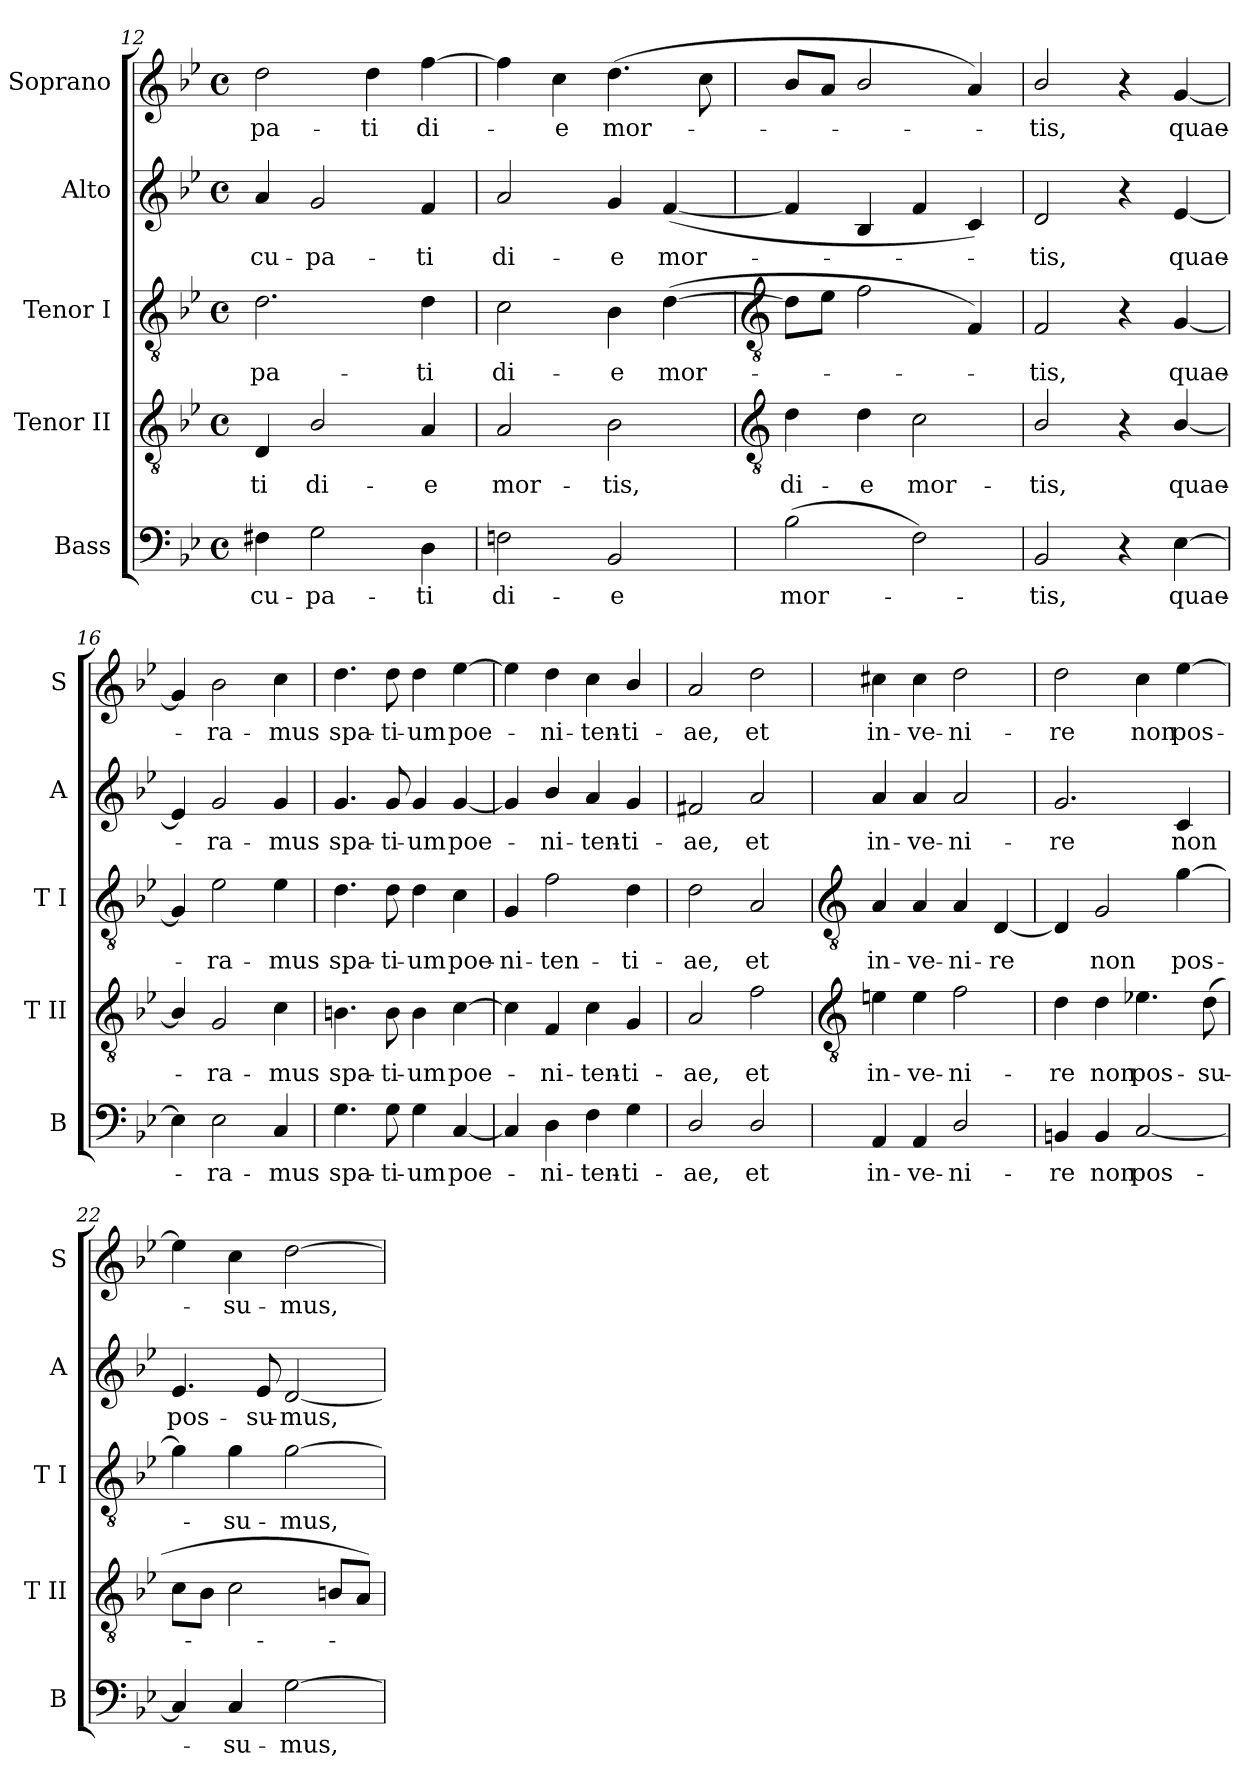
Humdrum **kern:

**kern	**text	**kern	**text	**kern	**text	**kern	**text	**kern	**text
*part5	*part5	*part4	*part4	*part3	*part3	*part2	*part2	*part1	*part1
*staff5	*staff5	*staff4	*staff4	*staff3	*staff3	*staff2	*staff2	*staff1	*staff1
*I"Bass	*	*I"Tenor II	*	*I"Tenor I	*	*I"Alto	*	*I"Soprano	*
*I'B	*	*I'T II	*	*I'T I	*	*I'A	*	*I'S	*
*clefF4	*	*clefGv2	*	*clefGv2	*	*clefG2	*	*clefG2	*
*k[b-e-]	*	*k[b-e-]	*	*k[b-e-]	*	*k[b-e-]	*	*k[b-e-]	*
*B-:	*	*B-:	*	*B-:	*	*B-:	*	*B-:	*
*M4/4	*	*M4/4	*	*M4/4	*	*M4/4	*	*M4/4	*
*met(c)	*	*met(c)	*	*met(c)	*	*met(c)	*	*met(c)	*
=12	=12	=12	=12	=12	=12	=12	=12	=12	=12
!	!LO:LY:b	!	!LO:LY:b	!	!LO:LY:b	!	!LO:LY:b	!	!LO:LY:b
4F#X	-cu-	4D	ti	2.d	-pa-	4a	-cu-	2dd	-pa-
!	!LO:LY:b	!	!LO:LY:b	!	!	!	!LO:LY:b	!	!
2G	-pa-	2B-/	di-	.	.	2g	-pa-	.	.
!	!	!	!	!	!	!	!	!	!LO:LY:b
.	.	.	.	.	.	.	.	4dd	-ti
!	!LO:LY:b	!	!LO:LY:b	!	!LO:LY:b	!	!LO:LY:b	!	!LO:LY:b
4D	-ti	4A	-e	4d	-ti	4f	-ti	[4ff	di-
=13	=13	=13	=13	=13	=13	=13	=13	=13	=13
!	!LO:LY:b	!	!LO:LY:b	!	!LO:LY:b	!	!LO:LY:b	!	!
2Fn	di-	2A	mor-	2c	di-	2a	di-	4ff]	.
!	!	!	!	!	!	!	!	!	!LO:LY:b
.	.	.	.	.	.	.	.	4cc	e
!	!LO:LY:b	!	!LO:LY:b	!	!LO:LY:b	!	!LO:LY:b	!	!LO:LY:b
2BB-	-e	2B-	-tis,	4B-	-e	4g	-e	(<4.dd	mor-
!	!	!	!	!	!LO:LY:b	!	!LO:LY:b	!	!
.	.	.	.	(>[4d	mor-	(<[4f	mor-	.	.
.	.	.	.	.	.	.	.	8cc	.
!!LO:LB:g=z
=14	=14	=14	=14	=14	=14	=14	=14	=14	=14
*	*	*clefGv2	*	*clefGv2	*	*	*	*	*
!	!LO:LY:b	!	!LO:LY:b	!	!	!	!	!	!
(>2B-	mor-	4d	di-	8dL]	.	4f]	.	8b-L	.
.	.	.	.	8e-J	.	.	.	8aJ	.
!	!	!	!LO:LY:b	!	!	!	!	!	!
.	.	4d	-e	2f	.	4B-	.	2b-/	.
!	!	!	!LO:LY:b	!	!	!	!	!	!
2F)	.	2c	mor-	.	.	4f	.	.	.
.	.	.	.	4F)	.	4c)	.	4a)	.
=15	=15	=15	=15	=15	=15	=15	=15	=15	=15
!	!LO:LY:b	!	!LO:LY:b	!	!LO:LY:b	!	!LO:LY:b	!	!LO:LY:b
2BB-	tis,	2B-/	-tis,	2F	tis,	2d	tis,	2b-/	tis,
4r	.	4r	.	4r	.	4r	.	4r	.
!	!LO:LY:b	!	!LO:LY:b	!	!LO:LY:b	!	!LO:LY:b	!	!LO:LY:b
[4E-	quae-	[4B-/	quae-	[4G	quae-	[4e-	quae-	[4g	quae-
=16	=16	=16	=16	=16	=16	=16	=16	=16	=16
4E-]	.	4B-/]	.	4G]	.	4e-]	.	4g]	.
!	!LO:LY:b	!	!LO:LY:b	!	!LO:LY:b	!	!LO:LY:b	!	!LO:LY:b
2E-	ra-	2G	ra-	2e-	ra-	2g	ra-	2b-	ra-
!	!LO:LY:b	!	!LO:LY:b	!	!LO:LY:b	!	!LO:LY:b	!	!LO:LY:b
4C	-mus	4c	-mus	4e-	-mus	4g	-mus	4cc	-mus
=17	=17	=17	=17	=17	=17	=17	=17	=17	=17
!	!LO:LY:b	!	!LO:LY:b	!	!LO:LY:b	!	!LO:LY:b	!	!LO:LY:b
4.G	spa-	4.Bn	spa-	4.d	spa-	4.g	spa-	4.dd	spa-
!	!LO:LY:b	!	!LO:LY:b	!	!LO:LY:b	!	!LO:LY:b	!	!LO:LY:b
8G	-ti-	8B	-ti-	8d	-ti-	8g	-ti-	8dd	-ti-
!	!LO:LY:b	!	!LO:LY:b	!	!LO:LY:b	!	!LO:LY:b	!	!LO:LY:b
4G	-um	4B	-um	4d	-um	4g	-um	4dd	-um
!	!LO:LY:b	!	!LO:LY:b	!	!LO:LY:b	!	!LO:LY:b	!	!LO:LY:b
[4C	poe-	[4c	poe-	4c	poe-	[4g	poe-	[4ee-	poe-
=18	=18	=18	=18	=18	=18	=18	=18	=18	=18
!	!	!	!	!	!LO:LY:b	!	!	!	!
4C]	.	4c]	.	4G	-ni-	4g]	.	4ee-]	.
!	!LO:LY:b	!	!LO:LY:b	!	!LO:LY:b	!	!LO:LY:b	!	!LO:LY:b
4D	ni-	4F	ni-	2f	-ten-	4b-/	ni-	4dd	ni-
!	!LO:LY:b	!	!LO:LY:b	!	!	!	!LO:LY:b	!	!LO:LY:b
4F	-ten-	4c	-ten-	.	.	4a	-ten-	4cc	-ten-
!	!LO:LY:b	!	!LO:LY:b	!	!LO:LY:b	!	!LO:LY:b	!	!LO:LY:b
4G	-ti-	4G	-ti-	4d	-ti-	4g	-ti-	4b-/	-ti-
=19	=19	=19	=19	=19	=19	=19	=19	=19	=19
!	!LO:LY:b	!	!LO:LY:b	!	!LO:LY:b	!	!LO:LY:b	!	!LO:LY:b
2D/	-ae,	2A	-ae,	2d	-ae,	2f#X	-ae,	2a	-ae,
!	!LO:LY:b	!	!LO:LY:b	!	!LO:LY:b	!	!LO:LY:b	!	!LO:LY:b
2D/	et	2f	et	2A	et	2a	et	2dd	et
!!LO:LB:g=z
=20	=20	=20	=20	=20	=20	=20	=20	=20	=20
*	*	*clefGv2	*	*clefGv2	*	*	*	*	*
!	!LO:LY:b	!	!LO:LY:b	!	!LO:LY:b	!	!LO:LY:b	!	!LO:LY:b
4AA	in-	4en	in-	4A	in-	4a	in-	4cc#X	in-
!	!LO:LY:b	!	!LO:LY:b	!	!LO:LY:b	!	!LO:LY:b	!	!LO:LY:b
4AA	-ve-	4e	-ve-	4A	-ve-	4a	-ve-	4cc#	-ve-
!	!LO:LY:b	!	!LO:LY:b	!	!LO:LY:b	!	!LO:LY:b	!	!LO:LY:b
2D/	-ni-	2f	-ni-	4A	-ni-	2a	-ni-	2dd	-ni-
!	!	!	!	!	!LO:LY:b	!	!	!	!
.	.	.	.	[4D	-re	.	.	.	.
=21	=21	=21	=21	=21	=21	=21	=21	=21	=21
!	!LO:LY:b	!	!LO:LY:b	!	!	!	!LO:LY:b	!	!LO:LY:b
4BBn	-re	4d	-re	4D]	.	2.g	-re	2dd	-re
!	!LO:LY:b	!	!LO:LY:b	!	!LO:LY:b	!	!	!	!
4BB	non	4d	non	2G	non	.	.	.	.
!	!LO:LY:b	!	!LO:LY:b	!	!	!	!	!	!LO:LY:b
[2C	pos-	4.e-X	pos-	.	.	.	.	4cc	non
!	!	!	!	!	!LO:LY:b	!	!LO:LY:b	!	!LO:LY:b
.	.	.	.	[4g	pos-	4c	non	[4ee-	pos-
!	!	!	!LO:LY:b	!	!	!	!	!	!
.	.	(<8d	-su-	.	.	.	.	.	.
=22	=22	=22	=22	=22	=22	=22	=22	=22	=22
!	!	!	!	!	!	!	!LO:LY:b	!	!
4C]	.	8cL	.	4g]	.	4.e-	pos-	4ee-]	.
.	.	8B-J	.	.	.	.	.	.	.
!	!LO:LY:b	!	!	!	!LO:LY:b	!	!	!	!LO:LY:b
4C	su-	2c	.	4g	su-	.	.	4cc	su-
!	!	!	!	!	!	!	!LO:LY:b	!	!
.	.	.	.	.	.	8e-	-su-	.	.
!	!LO:LY:b	!	!	!	!LO:LY:b	!	!LO:LY:b	!	!LO:LY:b
[2G	-mus,	.	.	[2g	-mus,	[2d	-mus,	[2dd	-mus,
.	.	8BnL	.	.	.	.	.	.	.
.	.	8AJ)	.	.	.	.	.	.	.
=	=	=	=	=	=	=	=	=	=
*-	*-	*-	*-	*-	*-	*-	*-	*-	*-
